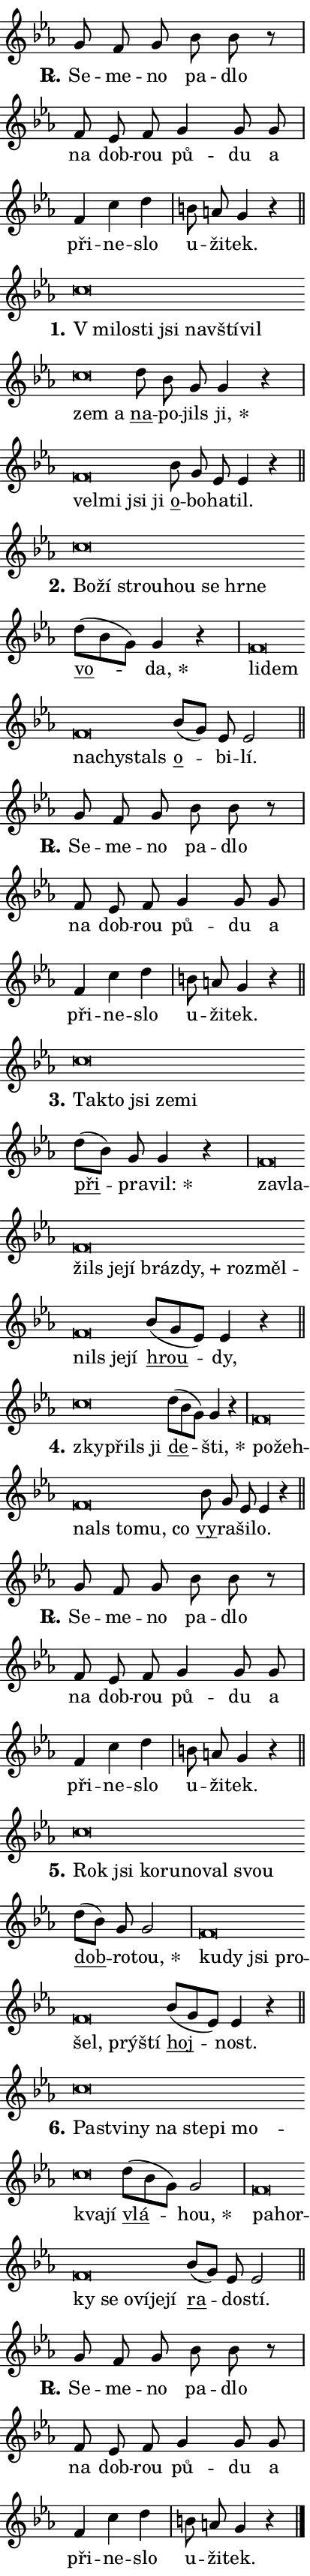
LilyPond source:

\version "2.24.0"
\header { tagline = "" }
\paper {
  indent = 0\cm
  top-margin = 0\cm
  right-margin = 0.13\cm % to fit lyric hyphens
  bottom-margin = 0\cm
  left-margin = 0\cm
  paper-width = 7\cm
  page-breaking = #ly:one-page-breaking
  system-system-spacing.basic-distance = #11
  score-system-spacing.basic-distance = #11
  ragged-last = ##f
}


%% Author: Thomas Morley
%% https://lists.gnu.org/archive/html/lilypond-user/2020-05/msg00002.html
#(define (line-position grob)
"Returns position of @var[grob} in current system:
   @code{'start}, if at first time-step
   @code{'end}, if at last time-step
   @code{'middle} otherwise
"
  (let* ((col (ly:item-get-column grob))
         (ln (ly:grob-object col 'left-neighbor))
         (rn (ly:grob-object col 'right-neighbor))
         (col-to-check-left (if (ly:grob? ln) ln col))
         (col-to-check-right (if (ly:grob? rn) rn col))
         (break-dir-left
           (and
             (ly:grob-property col-to-check-left 'non-musical #f)
             (ly:item-break-dir col-to-check-left)))
         (break-dir-right
           (and
             (ly:grob-property col-to-check-right 'non-musical #f)
             (ly:item-break-dir col-to-check-right))))
        (cond ((eqv? 1 break-dir-left) 'start)
              ((eqv? -1 break-dir-right) 'end)
              (else 'middle))))

#(define (tranparent-at-line-position vctor)
  (lambda (grob)
  "Relying on @code{line-position} select the relevant enry from @var{vctor}.
Used to determine transparency,"
    (case (line-position grob)
      ((end) (not (vector-ref vctor 0)))
      ((middle) (not (vector-ref vctor 1)))
      ((start) (not (vector-ref vctor 2))))))

noteHeadBreakVisibility =
#(define-music-function (break-visibility)(vector?)
"Makes @code{NoteHead}s transparent relying on @var{break-visibility}"
#{
  \override NoteHead.transparent =
    #(tranparent-at-line-position break-visibility)
#})

#(define delete-ledgers-for-transparent-note-heads
  (lambda (grob)
    "Reads whether a @code{NoteHead} is transparent.
If so this @code{NoteHead} is removed from @code{'note-heads} from
@var{grob}, which is supposed to be @code{LedgerLineSpanner}.
As a result ledgers are not printed for this @code{NoteHead}"
    (let* ((nhds-array (ly:grob-object grob 'note-heads))
           (nhds-list
             (if (ly:grob-array? nhds-array)
                 (ly:grob-array->list nhds-array)
                 '()))
           ;; Relies on the transparent-property being done before
           ;; Staff.LedgerLineSpanner.after-line-breaking is executed.
           ;; This is fragile ...
           (to-keep
             (remove
               (lambda (nhd)
                 (ly:grob-property nhd 'transparent #f))
               nhds-list)))
      ;; TODO find a better method to iterate over grob-arrays, similiar
      ;; to filter/remove etc for lists
      ;; For now rebuilt from scratch
      (set! (ly:grob-object grob 'note-heads)  '())
      (for-each
        (lambda (nhd)
          (ly:pointer-group-interface::add-grob grob 'note-heads nhd))
        to-keep))))

squashNotes = {
  \override NoteHead.X-extent = #'(-0.2 . 0.2)
  \override NoteHead.Y-extent = #'(-0.75 . 0)
  \override NoteHead.stencil =
    #(lambda (grob)
       (let ((pos (ly:grob-property grob 'staff-position)))
         (begin
           (if (< pos -7) (display "ERROR: Lower brevis then expected\n") (display "OK: Expected brevis position\n"))
           (if (<= pos -6) ly:text-interface::print ly:note-head::print))))
}
unSquashNotes = {
  \revert NoteHead.X-extent
  \revert NoteHead.Y-extent
  \revert NoteHead.stencil
}

hideNotes = \noteHeadBreakVisibility #begin-of-line-visible
unHideNotes = \noteHeadBreakVisibility #all-visible

% work-around for resetting accidentals
% https://lilypond.org/doc/v2.23/Documentation/notation/displaying-rhythms#unmetered-music
cadenzaMeasure = {
  \cadenzaOff
  \partial 1024 s1024
  \cadenzaOn
}

#(define-markup-command (accent layout props text) (markup?)
  "Underline accented syllable"
  (interpret-markup layout props
    #{\markup \override #'(offset . 4.3) \underline { #text }#}))

responsum = \markup \concat {
  "R" \hspace #-1.05 \path #0.1 #'((moveto 0 0.07) (lineto 0.9 0.8)) \hspace #0.05 "."
}

spaceSize = #0.6828661417322834 % exact space size for TeX Gyre Schola

\layout {
  \context {
    \Staff
    \remove "Time_signature_engraver"
    \override LedgerLineSpanner.after-line-breaking = #delete-ledgers-for-transparent-note-heads
  }
  \context {
    \Lyrics {
      \override LyricSpace.minimum-distance = \spaceSize
      \override LyricText.font-name = #"TeX Gyre Schola"
      \override LyricText.font-size = 1
      \override StanzaNumber.font-name = #"TeX Gyre Schola Bold"
      \override StanzaNumber.font-size = 1
    }
  }
  \context {
    \Score 
    \override NoteHead.text =
      #(lambda (grob) 
        (let ((pos (ly:grob-property grob 'staff-position)))
          #{\markup {
            \combine
              \halign #-0.55 \raise #(if (= pos -6) 0 0.5) \override #'(thickness . 2) \draw-line #'(3.2 . 0)
              \musicglyph "noteheads.sM1"
          }#}))
  }
}

% magnetic-lyrics.ily
%
%   written by
%     Jean Abou Samra <jean@abou-samra.fr>
%     Werner Lemberg <wl@gnu.org>
%
%   adapted by
%     Jiri Hon <jiri.hon@gmail.com>
%
% Version 2022-Apr-15

% https://www.mail-archive.com/lilypond-user@gnu.org/msg149350.html

#(define (Left_hyphen_pointer_engraver context)
   "Collect syllable-hyphen-syllable occurrences in lyrics and store
them in properties.  This engraver only looks to the left.  For
example, if the lyrics input is @code{foo -- bar}, it does the
following.

@itemize @bullet
@item
Set the @code{text} property of the @code{LyricHyphen} grob between
@q{foo} and @q{bar} to @code{foo}.

@item
Set the @code{left-hyphen} property of the @code{LyricText} grob with
text @q{foo} to the @code{LyricHyphen} grob between @q{foo} and
@q{bar}.
@end itemize

Use this auxiliary engraver in combination with the
@code{lyric-@/text::@/apply-@/magnetic-@/offset!} hook."
   (let ((hyphen #f)
         (text #f))
     (make-engraver
      (acknowledgers
       ((lyric-syllable-interface engraver grob source-engraver)
        (set! text grob)))
      (end-acknowledgers
       ((lyric-hyphen-interface engraver grob source-engraver)
        ;(when (not (grob::has-interface grob 'lyric-space-interface))
          (set! hyphen grob)));)
      ((stop-translation-timestep engraver)
       (when (and text hyphen)
         (ly:grob-set-object! text 'left-hyphen hyphen))
       (set! text #f)
       (set! hyphen #f)))))

#(define (lyric-text::apply-magnetic-offset! grob)
   "If the space between two syllables is less than the value in
property @code{LyricText@/.details@/.squash-threshold}, move the right
syllable to the left so that it gets concatenated with the left
syllable.

Use this function as a hook for
@code{LyricText@/.after-@/line-@/breaking} if the
@code{Left_@/hyphen_@/pointer_@/engraver} is active."
   (let ((hyphen (ly:grob-object grob 'left-hyphen #f)))
     (when hyphen
       (let ((left-text (ly:spanner-bound hyphen LEFT)))
         (when (grob::has-interface left-text 'lyric-syllable-interface)
           (let* ((common (ly:grob-common-refpoint grob left-text X))
                  (this-x-ext (ly:grob-extent grob common X))
                  (left-x-ext
                   (begin
                     ;; Trigger magnetism for left-text.
                     (ly:grob-property left-text 'after-line-breaking)
                     (ly:grob-extent left-text common X)))
                  ;; `delta` is the gap width between two syllables.
                  (delta (- (interval-start this-x-ext)
                            (interval-end left-x-ext)))
                  (details (ly:grob-property grob 'details))
                  (threshold (assoc-get 'squash-threshold details 0.2)))
             (when (< delta threshold)
               (let* (;; We have to manipulate the input text so that
                      ;; ligatures crossing syllable boundaries are not
                      ;; disabled.  For languages based on the Latin
                      ;; script this is essentially a beautification.
                      ;; However, for non-Western scripts it can be a
                      ;; necessity.
                      (lt (ly:grob-property left-text 'text))
                      (rt (ly:grob-property grob 'text))
                      (is-space (grob::has-interface hyphen 'lyric-space-interface))
                      (space (if is-space " " ""))
                      (extra-delta (if is-space spaceSize 0))
                      ;; Append new syllable.
                      (ltrt-space (if (and (string? lt) (string? rt))
                                (string-append lt space rt)
                                (make-concat-markup (list lt space rt))))
                      ;; Right-align `ltrt` to the right side.
                      (ltrt-space-markup (grob-interpret-markup
                               grob
                               (make-translate-markup
                                (cons (interval-length this-x-ext) 0)
                                (make-right-align-markup ltrt-space)))))
                 (begin
                   ;; Don't print `left-text`.
                   (ly:grob-set-property! left-text 'stencil #f)
                   ;; Set text and stencil (which holds all collected
                   ;; syllables so far) and shift it to the left.
                   (ly:grob-set-property! grob 'text ltrt-space)
                   (ly:grob-set-property! grob 'stencil ltrt-space-markup)
                   (ly:grob-translate-axis! grob (- (- delta extra-delta)) X))))))))))


#(define (lyric-hyphen::displace-bounds-first grob)
   ;; Make very sure this callback isn't triggered too early.
   (let ((left (ly:spanner-bound grob LEFT))
         (right (ly:spanner-bound grob RIGHT)))
     (ly:grob-property left 'after-line-breaking)
     (ly:grob-property right 'after-line-breaking)
     (ly:lyric-hyphen::print grob)))

squashThreshold = #0.4

\layout {
  \context {
    \Lyrics
    \consists #Left_hyphen_pointer_engraver
    \override LyricText.after-line-breaking =
      #lyric-text::apply-magnetic-offset!
    \override LyricHyphen.stencil = #lyric-hyphen::displace-bounds-first
    \override LyricText.details.squash-threshold = \squashThreshold
    \override LyricHyphen.minimum-distance = 0
    \override LyricHyphen.minimum-length = \squashThreshold
  }
}

squashText = \override LyricText.details.squash-threshold = 9999
unSquashText = \override LyricText.details.squash-threshold = \squashThreshold

leftText = \override LyricText.self-alignment-X = #LEFT
unLeftText = \revert LyricText.self-alignment-X

starOffset = #(lambda (grob) 
                (let ((x_offset (ly:self-alignment-interface::aligned-on-x-parent grob)))
                  (if (= x_offset 0) 0 (+ x_offset 1.2))))

star = #(define-music-function (syllable)(string?)
"Append star separator at the end of a syllable"
#{
  \once \override LyricText.X-offset = #starOffset
  \lyricmode { \markup {
    #syllable
    \override #'((font-name . "TeX Gyre Schola Bold")) \hspace #0.2 \lower #0.65 \larger "*"
  } }
#})

starAccent = #(define-music-function (syllable)(string?)
"Append star separator at the end of a syllable and make accent"
#{
  \once \override LyricText.X-offset = #starOffset
  \lyricmode { \markup {
    \accent #syllable
    \override #'((font-name . "TeX Gyre Schola Bold")) \hspace #0.2 \lower #0.65 \larger "*"
  } }
#})

breath = #(define-music-function (syllable)(string?)
"Append breathing indicator at the end of a syllable"
#{
  \lyricmode { \markup { #syllable "+" } }
#})

optionalBreath = #(define-music-function (syllable)(string?)
"Append optional breathing indicator at the end of a syllable"
#{
  \lyricmode { \markup { #syllable "(+)" } }
#})


\score {
    <<
        \new Voice = "melody" { \cadenzaOn \key es \major \relative { g'8 f g bes bes r \cadenzaMeasure \bar "|" f8 es f g4 g8 g8 \cadenzaMeasure \bar "|" f4 c' d \cadenzaMeasure \bar "|" b8 a g4 r \cadenzaMeasure \bar "||" \break } }
        \new Lyrics \lyricsto "melody" { \lyricmode { \set stanza = \responsum
Se -- me -- no pa -- dlo na dob -- rou pů -- du a při -- ne -- slo u -- ži -- tek. } }
    >>
    \layout {}
}

\score {
    <<
        \new Voice = "melody" { \cadenzaOn \key es \major \relative { \squashNotes c''\breve*1/16 \hideNotes \breve*1/16 \bar "" \breve*1/16 \bar "" \breve*1/16 \bar "" \breve*1/16 \bar "" \breve*1/16 \bar "" \breve*1/16 \bar "" \breve*1/16 \breve*1/16 \bar "" \unHideNotes \unSquashNotes \bar "" d8 bes g g4 r \cadenzaMeasure \bar "|" \squashNotes f\breve*1/16 \hideNotes \breve*1/16 \bar "" \breve*1/16 \breve*1/16 \bar "" \unHideNotes \unSquashNotes \bar "" bes8 g es es4 r \cadenzaMeasure \bar "||" \break } }
        \new Lyrics \lyricsto "melody" { \lyricmode { \set stanza = "1."
\leftText "V mi" -- \squashText lo -- sti jsi na -- vští -- vil zem a \unLeftText \unSquashText \markup \accent na -- po -- jils \star ji, \leftText vel -- \squashText mi jsi ji \unLeftText \unSquashText \markup \accent o -- bo -- ha -- til. } }
    >>
    \layout {}
}

\score {
    <<
        \new Voice = "melody" { \cadenzaOn \key es \major \relative { \squashNotes c''\breve*1/16 \hideNotes \breve*1/16 \bar "" \breve*1/16 \bar "" \breve*1/16 \bar "" \breve*1/16 \bar "" \breve*1/16 \breve*1/16 \bar "" \unHideNotes \unSquashNotes \bar "" d8[( bes g)] g4 r \cadenzaMeasure \bar "|" \squashNotes f\breve*1/16 \hideNotes \breve*1/16 \bar "" \breve*1/16 \bar "" \breve*1/16 \breve*1/16 \bar "" \unHideNotes \unSquashNotes \bar "" bes8[( g)] es es2 \cadenzaMeasure \bar "||" \break } }
        \new Lyrics \lyricsto "melody" { \lyricmode { \set stanza = "2."
\leftText Bo -- \squashText ží strou -- hou se hr -- ne \unLeftText \unSquashText \markup \accent vo -- \star da, \leftText li -- \squashText dem na -- chy -- stals \unLeftText \unSquashText \markup \accent o -- bi -- lí. } }
    >>
    \layout {}
}

\score {
    <<
        \new Voice = "melody" { \cadenzaOn \key es \major \relative { g'8 f g bes bes r \cadenzaMeasure \bar "|" f8 es f g4 g8 g8 \cadenzaMeasure \bar "|" f4 c' d \cadenzaMeasure \bar "|" b8 a g4 r \cadenzaMeasure \bar "||" \break } }
        \new Lyrics \lyricsto "melody" { \lyricmode { \set stanza = \responsum
Se -- me -- no pa -- dlo na dob -- rou pů -- du a při -- ne -- slo u -- ži -- tek. } }
    >>
    \layout {}
}

\score {
    <<
        \new Voice = "melody" { \cadenzaOn \key es \major \relative { \squashNotes c''\breve*1/16 \hideNotes \breve*1/16 \bar "" \breve*1/16 \bar "" \breve*1/16 \breve*1/16 \bar "" \unHideNotes \unSquashNotes \bar "" d8[( bes)] g g4 r \cadenzaMeasure \bar "|" \squashNotes f\breve*1/16 \hideNotes \breve*1/16 \bar "" \breve*1/16 \bar "" \breve*1/16 \bar "" \breve*1/16 \bar "" \breve*1/16 \bar "" \breve*1/16 \bar "" \breve*1/16 \bar "" \breve*1/16 \bar "" \breve*1/16 \bar "" \breve*1/16 \breve*1/16 \bar "" \unHideNotes \unSquashNotes \bar "" bes8[( g es)] es4 r \cadenzaMeasure \bar "||" \break } }
        \new Lyrics \lyricsto "melody" { \lyricmode { \set stanza = "3."
\leftText Tak -- \squashText to jsi ze -- mi \unLeftText \unSquashText \markup \accent při -- pra -- \star vil: \leftText za -- \squashText vla -- žils je -- jí bráz -- \breath "dy," roz -- měl -- nils je -- jí \unLeftText \unSquashText \markup \accent hrou -- dy, } }
    >>
    \layout {}
}

\score {
    <<
        \new Voice = "melody" { \cadenzaOn \key es \major \relative { \squashNotes c''\breve*1/16 \hideNotes \breve*1/16 \breve*1/16 \bar "" \unHideNotes \unSquashNotes \bar "" d8[( bes g)] g4 r \cadenzaMeasure \bar "|" \squashNotes f\breve*1/16 \hideNotes \breve*1/16 \bar "" \breve*1/16 \bar "" \breve*1/16 \bar "" \breve*1/16 \breve*1/16 \bar "" \unHideNotes \unSquashNotes \bar "" bes8 g es es4 r \cadenzaMeasure \bar "||" \break } }
        \new Lyrics \lyricsto "melody" { \lyricmode { \set stanza = "4."
\leftText zky -- \squashText přils ji \unLeftText \unSquashText \markup \accent de -- \star šti, \leftText po -- \squashText žeh -- nals to -- mu, co \unLeftText \unSquashText \markup \accent vy -- ra -- ši -- lo. } }
    >>
    \layout {}
}

\score {
    <<
        \new Voice = "melody" { \cadenzaOn \key es \major \relative { g'8 f g bes bes r \cadenzaMeasure \bar "|" f8 es f g4 g8 g8 \cadenzaMeasure \bar "|" f4 c' d \cadenzaMeasure \bar "|" b8 a g4 r \cadenzaMeasure \bar "||" \break } }
        \new Lyrics \lyricsto "melody" { \lyricmode { \set stanza = \responsum
Se -- me -- no pa -- dlo na dob -- rou pů -- du a při -- ne -- slo u -- ži -- tek. } }
    >>
    \layout {}
}

\score {
    <<
        \new Voice = "melody" { \cadenzaOn \key es \major \relative { \squashNotes c''\breve*1/16 \hideNotes \breve*1/16 \bar "" \breve*1/16 \bar "" \breve*1/16 \bar "" \breve*1/16 \bar "" \breve*1/16 \breve*1/16 \bar "" \unHideNotes \unSquashNotes \bar "" d8[( bes)] g g2 \cadenzaMeasure \bar "|" \squashNotes f\breve*1/16 \hideNotes \breve*1/16 \bar "" \breve*1/16 \bar "" \breve*1/16 \bar "" \breve*1/16 \bar "" \breve*1/16 \breve*1/16 \bar "" \unHideNotes \unSquashNotes \bar "" bes8[( g es)] es4 r \cadenzaMeasure \bar "||" \break } }
        \new Lyrics \lyricsto "melody" { \lyricmode { \set stanza = "5."
\leftText Rok \squashText jsi ko -- ru -- no -- val svou \unLeftText \unSquashText \markup \accent dob -- ro -- \star tou, \leftText ku -- \squashText dy jsi pro -- šel, prý -- ští \unLeftText \unSquashText \markup \accent hoj -- nost. } }
    >>
    \layout {}
}

\score {
    <<
        \new Voice = "melody" { \cadenzaOn \key es \major \relative { \squashNotes c''\breve*1/16 \hideNotes \breve*1/16 \bar "" \breve*1/16 \bar "" \breve*1/16 \bar "" \breve*1/16 \bar "" \breve*1/16 \bar "" \breve*1/16 \bar "" \breve*1/16 \breve*1/16 \bar "" \unHideNotes \unSquashNotes \bar "" d8[( bes g)] g2 \cadenzaMeasure \bar "|" \squashNotes f\breve*1/16 \hideNotes \breve*1/16 \bar "" \breve*1/16 \bar "" \breve*1/16 \bar "" \breve*1/16 \bar "" \breve*1/16 \bar "" \breve*1/16 \breve*1/16 \bar "" \unHideNotes \unSquashNotes \bar "" bes8[( g)] es es2 \cadenzaMeasure \bar "||" \break } }
        \new Lyrics \lyricsto "melody" { \lyricmode { \set stanza = "6."
\leftText Past -- \squashText vi -- ny na ste -- pi mo -- kva -- jí \unLeftText \unSquashText \markup \accent vlá -- \star hou, \leftText pa -- \squashText hor -- ky se o -- ví -- je -- jí \unLeftText \unSquashText \markup \accent ra -- do -- stí. } }
    >>
    \layout {}
}

\score {
    <<
        \new Voice = "melody" { \cadenzaOn \key es \major \relative { g'8 f g bes bes r \cadenzaMeasure \bar "|" f8 es f g4 g8 g8 \cadenzaMeasure \bar "|" f4 c' d \cadenzaMeasure \bar "|" b8 a g4 r \cadenzaMeasure \bar "||" \break } \bar "|." }
        \new Lyrics \lyricsto "melody" { \lyricmode { \set stanza = \responsum
Se -- me -- no pa -- dlo na dob -- rou pů -- du a při -- ne -- slo u -- ži -- tek. } }
    >>
    \layout {}
}
